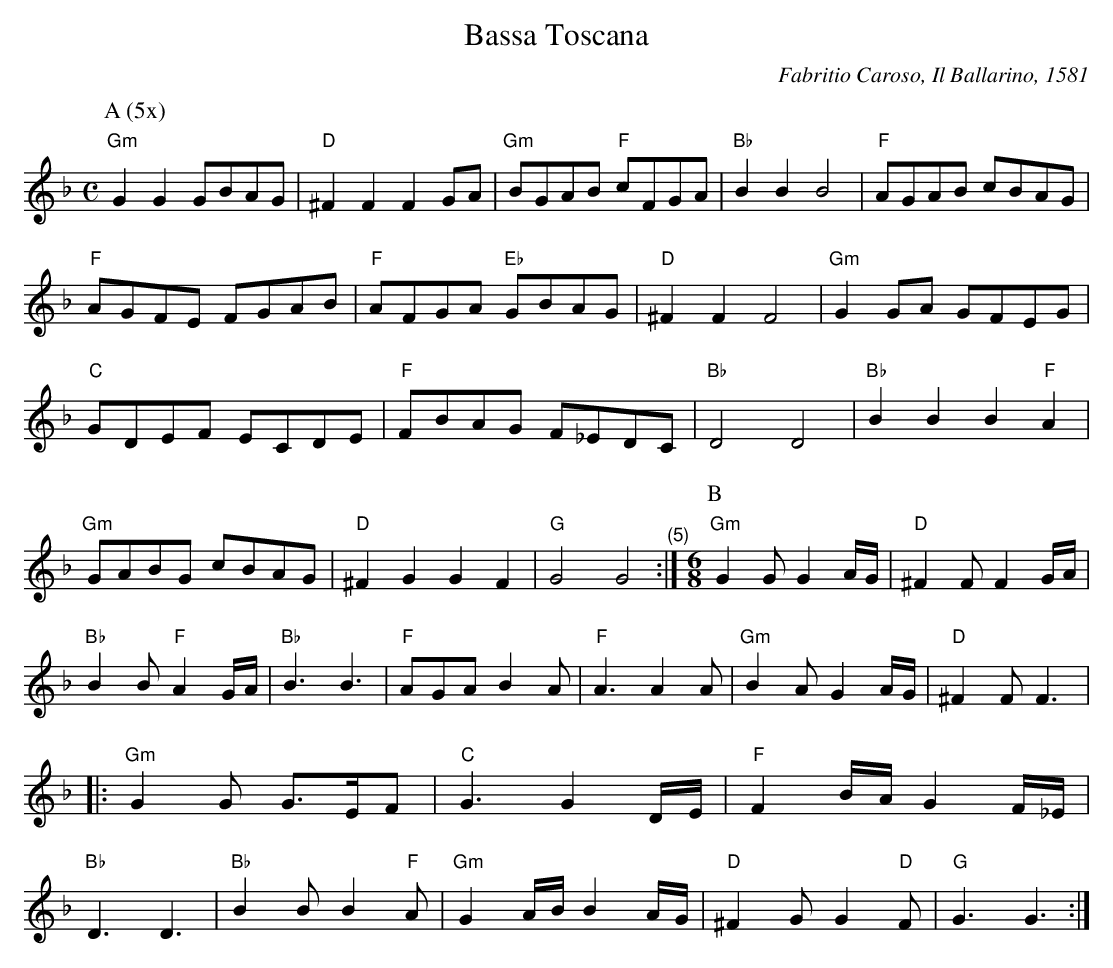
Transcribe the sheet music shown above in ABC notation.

X:1
C:Fabritio Caroso, Il Ballarino, 1581
T:Bassa Toscana
M:C
L:1/8
M:C
K:F major
P:A (5x)
"Gm"G2G2 GBAG | "D"^F2F2 F2GA | "Gm"BGAB "F"cFGA | "Bb"B2B2 B4 | "F"AGAB cBAG | "F"AGFE FGAB |
"F"AFGA "Eb"GBAG | "D"^F2F2 F4 | "Gm"G2GA GFEG | "C"GDEF ECDE | "F"FBAG F_EDC | "Bb"D4 D4 |
"Bb"B2B2 B2"F"A2 | "Gm"GABG cBAG | "D"^F2G2 G2F2 | "G"G4 G4 "^(5)":|
M:6/8
P:B
"Gm"G2G G2A/G/ | "D"^F2F F2G/A/ | "Bb"B2B "F"A2G/A/ | "Bb"B3 B3 | "F"AGA B2A | "F"A3 A2A |
"Gm"B2A G2A/G/ | "D"^F2F F3 |:"Gm"G2G G3/E/F | "C"G3 G2D/E/ | "F"F2B/A/ G2F/_E/ | "Bb"D3 D3 |
"Bb"B2B B2"F"A | "Gm"G2A/B/ B2A/G/ | "D"^F2G G2"D"F | "G"G3 G3 :|
